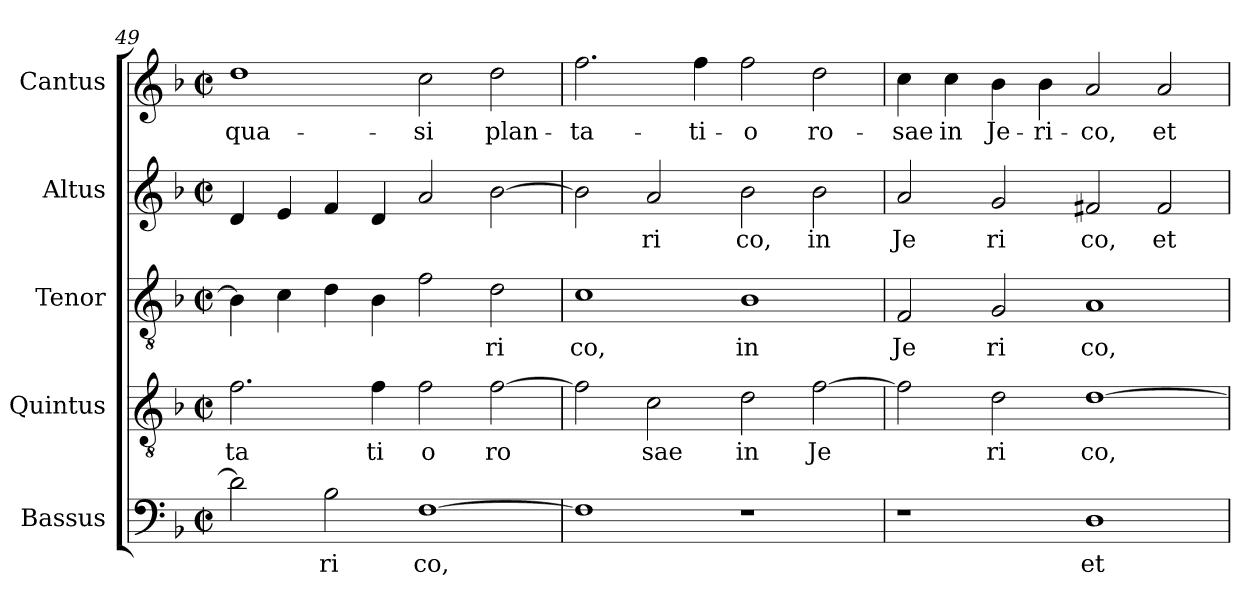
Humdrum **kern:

**kern	**text	**kern	**text	**kern	**text	**kern	**text	**kern	**text
*part5	*part5	*part4	*part4	*part3	*part3	*part2	*part2	*part1	*part1
*staff5	*staff5	*staff4	*staff4	*staff3	*staff3	*staff2	*staff2	*staff1	*staff1
*I"Bassus	*	*I"Quintus	*	*I"Tenor	*	*I"Altus	*	*I"Cantus	*
*clefF4	*	*clefGv2	*	*clefGv2	*	*clefG2	*	*clefG2	*
*k[b-]	*	*k[b-]	*	*k[b-]	*	*k[b-]	*	*k[b-]	*
*F:	*	*F:	*	*F:	*	*F:	*	*F:	*
*M2/2	*	*M2/2	*	*M2/2	*	*M2/2	*	*M2/2	*
*met(c|)	*	*met(c|)	*	*met(c|)	*	*met(c|)	*	*met(c|)	*
=49	=49	=49	=49	=49	=49	=49	=49	=49	=49
!	!LO:LY:b	!	!LO:LY:b	!	!LO:LY:b	!	!LO:LY:b:cj	!	!LO:LY:b:cj
2d\]	.	2.f\	ta	4B-\]	.	4d/	.	1dd	qua-
!	!	!	!	!	!LO:LY:b	!	!LO:LY:b:cj	!	!
.	.	.	.	4c\	.	4e/	.	.	.
!	!LO:LY:b	!	!	!	!LO:LY:b	!	!LO:LY:b:cj	!	!
2B-\	ri	.	.	4d\	.	4f/	.	.	.
!	!	!	!LO:LY:b	!	!LO:LY:b	!	!LO:LY:b:cj	!	!
.	.	4f\	ti	4B-\	.	4d/	.	.	.
!	!LO:LY:b	!	!LO:LY:b	!	!LO:LY:b	!	!LO:LY:b:cj	!	!LO:LY:b:cj
[>1F	co,	2f\	o	2f\	.	2a/	.	2cc\	-si
!	!	!	!LO:LY:b	!	!LO:LY:b	!	!LO:LY:b:cj	!	!LO:LY:b:cj
.	.	[>2f\	ro	2d\	ri	[>2b-\	.	2dd\	plan-
=50	=50	=50	=50	=50	=50	=50	=50	=50	=50
!	!LO:LY:b	!	!LO:LY:b	!	!LO:LY:b	!	!LO:LY:b:cj	!	!LO:LY:b:cj
1F]	.	2f\]	.	1c	co,	2b-\]	.	2.ff\	-ta-
!	!	!	!LO:LY:b	!	!	!	!LO:LY:b:cj	!	!
.	.	2c\	sae	.	.	2a/	ri	.	.
!	!	!	!	!	!	!	!	!	!LO:LY:b:cj
.	.	.	.	.	.	.	.	4ff\	-ti-
!	!	!	!LO:LY:b	!	!LO:LY:b	!	!LO:LY:b:cj	!	!LO:LY:b:cj
1r	.	2d\	in	1B-	in	2b-\	co,	2ff\	-o
!	!	!	!LO:LY:b	!	!	!	!LO:LY:b:cj	!	!LO:LY:b:cj
.	.	[>2f\	Je	.	.	2b-\	in	2dd\	ro-
=51	=51	=51	=51	=51	=51	=51	=51	=51	=51
!	!	!	!LO:LY:b	!	!LO:LY:b	!	!LO:LY:b:cj	!	!LO:LY:b:cj
1r	.	2f\]	.	2F/	Je	2a/	Je	4cc\	-sae
!	!	!	!	!	!	!	!	!	!LO:LY:b:cj
.	.	.	.	.	.	.	.	4cc\	in
!	!	!	!LO:LY:b	!	!LO:LY:b	!	!LO:LY:b:cj	!	!LO:LY:b:cj
.	.	2d\	ri	2G/	ri	2g/	ri	4b-\	Je-
!	!	!	!	!	!	!	!	!	!LO:LY:b:cj
.	.	.	.	.	.	.	.	4b-\	-ri-
!	!LO:LY:b	!	!LO:LY:b	!	!LO:LY:b	!	!LO:LY:b:cj	!	!LO:LY:b:cj
1D	et	[<1d	co,	1A	co,	2f#X/	co,	2a/	-co,
!	!	!	!	!	!	!	!LO:LY:b:cj	!	!LO:LY:b:cj
.	.	.	.	.	.	2f#/	et	2a/	et
=	=	=	=	=	=	=	=	=	=
*-	*-	*-	*-	*-	*-	*-	*-	*-	*-
